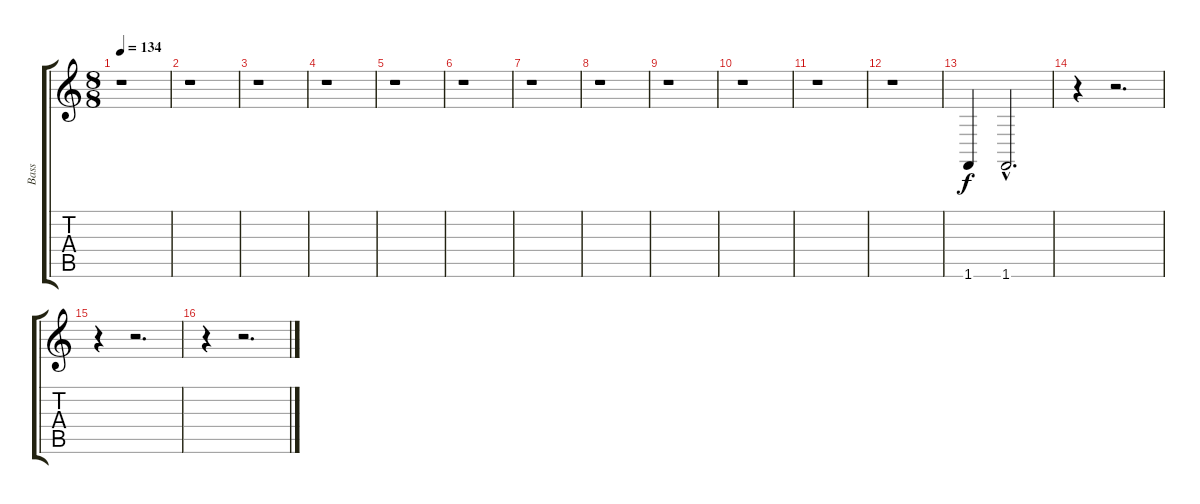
\track ("Bass" "Bass") {instrument electricpiano1}
\staff {score tabs}
\tuning (E4 B3 G3 D3 A2 E2) {hide}
\ts (8 8)
\tempo 134
\clef g2
\ks c
r.1{dy f instrument electricpiano1} |
r.1 |
r.1 |
r.1 |
r.1 |
r.1 |
r.1 |
r.1 |
r.1 |
r.1 |
r.1 |
r.1 |
1.6.4 1.6{hac}.2{d} |
r.4 r.2{d} |
r.4 r.2{d} |
r.4 r.2{d}
